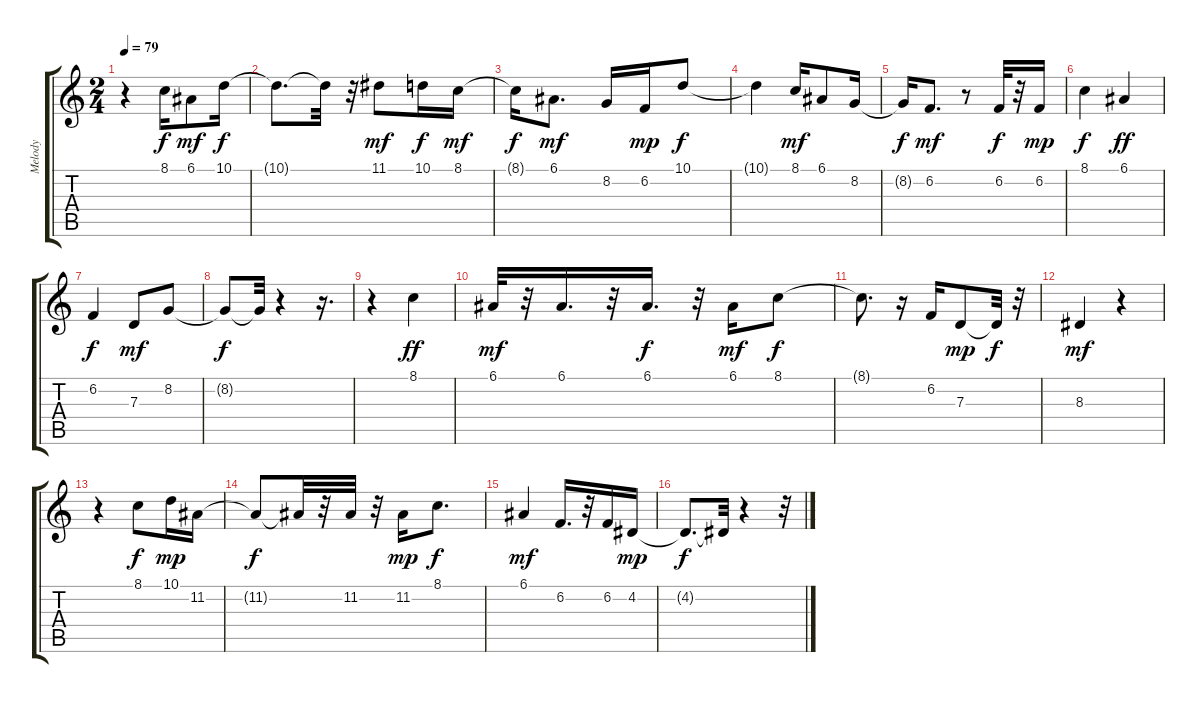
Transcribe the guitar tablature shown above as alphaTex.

\track ("Melody" "Melody") {instrument flute}
\staff {score tabs}
\tuning (E4 B3 G3 D3 A2 E2) {hide}
\ts (2 4)
\tempo 79
\clef g2
\ks c
r.4{dy f} 8.1.16 6.1.8{dy mf} 10.1.16{dy f} |
10.1{t}.8{d} 10.1{t}.32 r.32 11.1.8{dy mf} 10.1.16{dy f} 8.1.16{dy mf} |
8.1{t}.16{dy f} 6.1.8{d dy mf} 8.2.16 6.2.16{dy mp} 10.1.8{dy f} |
10.1{t}.4 8.1.16{dy mf} 6.1.8 8.2.16 |
8.2{t}.16{dy f} 6.2.8{d dy mf} r.8 6.2.32{dy f} r.32 6.2.16{dy mp} |
8.1.4{dy f} 6.1.4{dy ff} |
6.2.4{dy f} 7.3.8{dy mf} 8.2.8 |
8.2{t}.8{dy f} 8.2{t}.32 r.4 r.16{d} |
r.4 8.1.4{dy ff} |
6.1.32{dy mf} r.32 6.1.16{d} r.32 6.1.16{d dy f} r.32 6.1.16{dy mf} 8.1.8{dy f} |
8.1{t}.8{d} r.16 6.2.16 7.3.8{dy mp} 7.3{t}.32{dy f} r.32 |
8.3.4{dy mf} r.4 |
r.4 8.1.8{dy f} 10.1.16{dy mp} 11.2.16 |
11.2{t}.8{dy f} 11.2{t}.32 r.32 11.2.32 r.32 11.2.16{dy mp} 8.1.8{d dy f} |
6.1.4{dy mf} 6.2.16{d} r.32 6.2.16 4.2.16{dy mp} |
4.2{t}.8{d dy f} 4.2{t}.32 r.4 r.32
